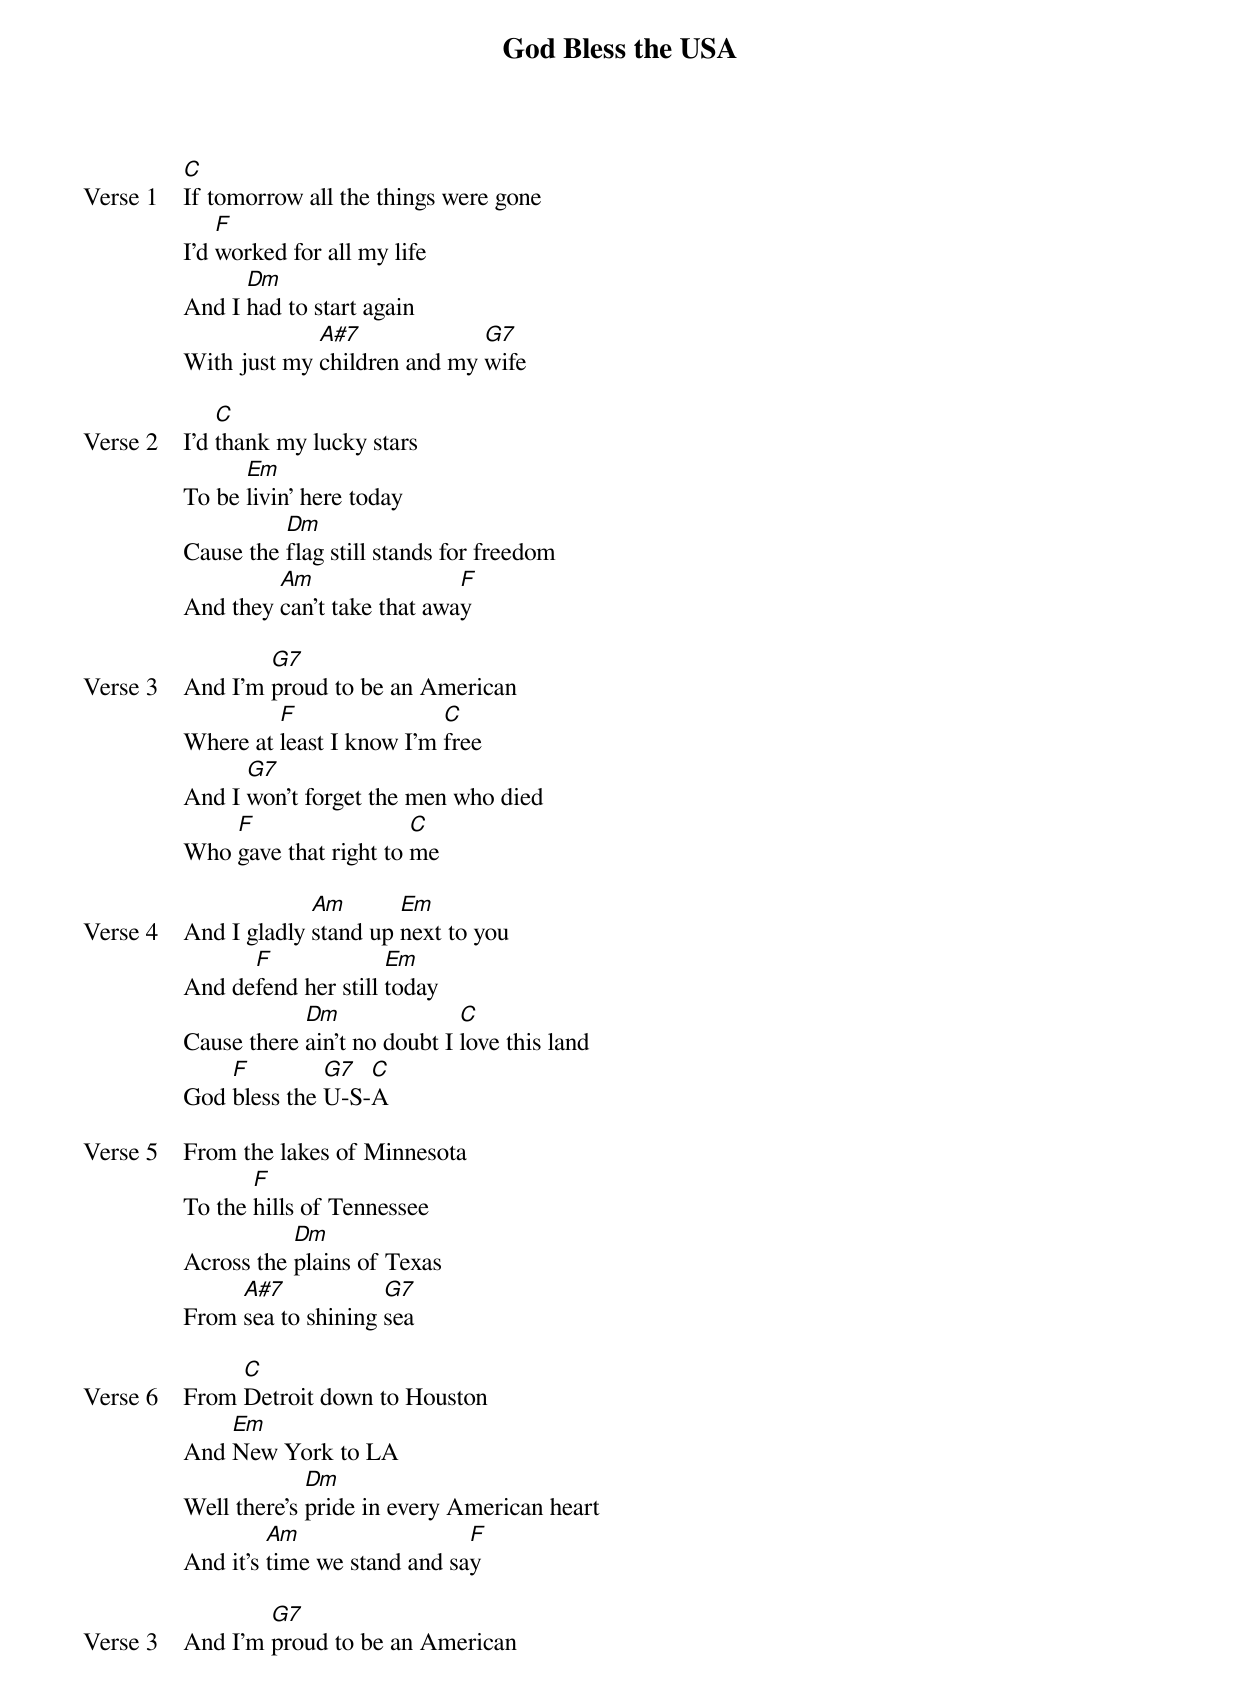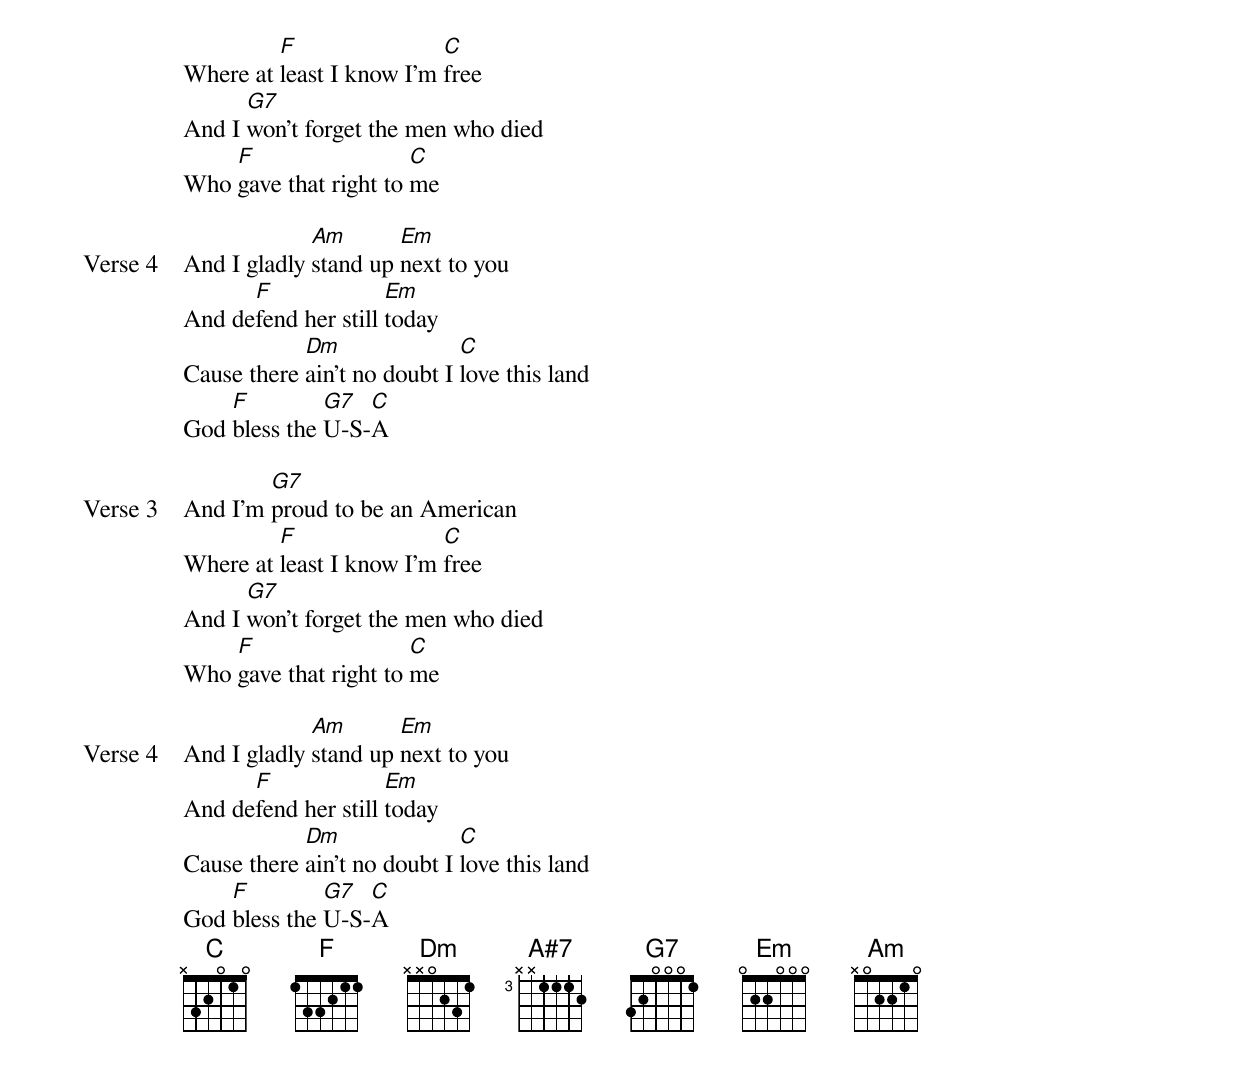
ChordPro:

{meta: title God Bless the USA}
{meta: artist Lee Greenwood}
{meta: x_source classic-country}
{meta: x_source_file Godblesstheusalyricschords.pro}
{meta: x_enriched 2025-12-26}

{start_of_verse: Verse 1}
[C]If tomorrow all the things were gone
I'd [F]worked for all my life
And I [Dm]had to start again
With just my [A#7]children and my [G7]wife
{end_of_verse}

{start_of_verse: Verse 2}
I'd [C]thank my lucky stars
To be [Em]livin' here today
Cause the [Dm]flag still stands for freedom
And they [Am]can't take that awa[F]y
{end_of_verse}

{start_of_verse: Verse 3}
And I'm [G7]proud to be an American
Where at [F]least I know I'm [C]free
And I [G7]won't forget the men who died
Who [F]gave that right to [C]me
{end_of_verse}

{start_of_verse: Verse 4}
And I gladly [Am]stand up [Em]next to you
And de[F]fend her still [Em]today
Cause there [Dm]ain't no doubt I [C]love this land
God [F]bless the [G7]U-S-[C]A
{end_of_verse}

{start_of_verse: Verse 5}
From the lakes of Minnesota
To the [F]hills of Tennessee
Across the [Dm]plains of Texas
From [A#7]sea to shining [G7]sea
{end_of_verse}

{start_of_verse: Verse 6}
From [C]Detroit down to Houston
And [Em]New York to LA
Well there's [Dm]pride in every American heart
And it’s [Am]time we stand and sa[F]y
{end_of_verse}

{start_of_verse: Verse 3}
And I'm [G7]proud to be an American
Where at [F]least I know I'm [C]free
And I [G7]won't forget the men who died
Who [F]gave that right to [C]me
{end_of_verse}

{start_of_verse: Verse 4}
And I gladly [Am]stand up [Em]next to you
And de[F]fend her still [Em]today
Cause there [Dm]ain't no doubt I [C]love this land
God [F]bless the [G7]U-S-[C]A
{end_of_verse}

{start_of_verse: Verse 3}
And I'm [G7]proud to be an American
Where at [F]least I know I'm [C]free
And I [G7]won't forget the men who died
Who [F]gave that right to [C]me
{end_of_verse}

{start_of_verse: Verse 4}
And I gladly [Am]stand up [Em]next to you
And de[F]fend her still [Em]today
Cause there [Dm]ain't no doubt I [C]love this land
God [F]bless the [G7]U-S-[C]A
{end_of_verse}
